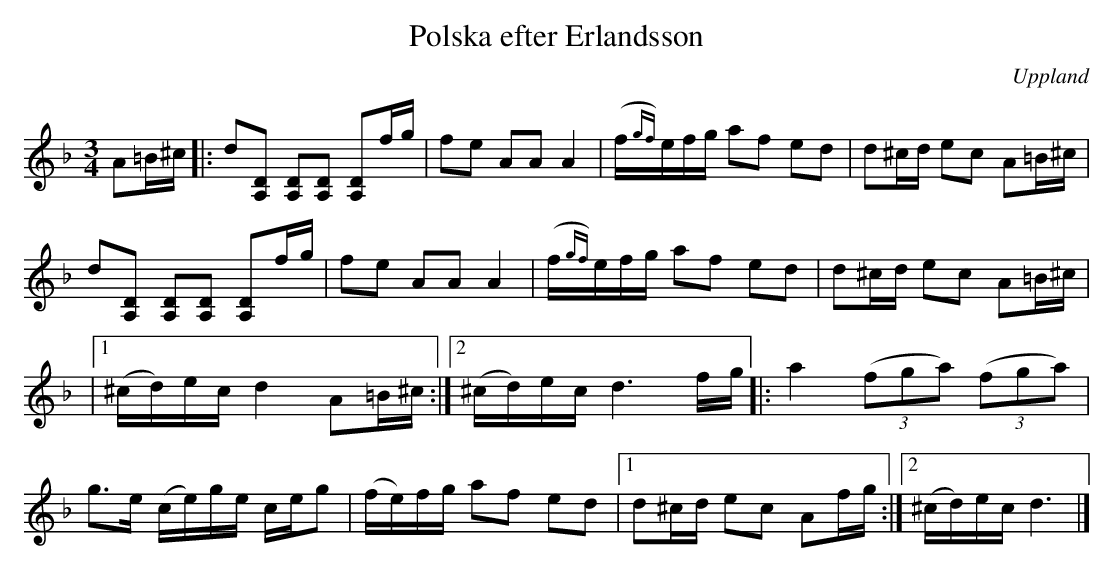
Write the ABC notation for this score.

X:1
T: Polska efter Erlandsson
O: Uppland
M: 3/4
L: 1/16
K: Dm
A2=B^c |: d2[D2A,2] [D2A,2][D2A,2] [A,2D2]fg | f2e2 A2A2 A4 | (f{gf})efg a2f2 e2d2 | d2^cd e2c2 A2=B^c |
          d2[D2A,2] [D2A,2][D2A,2] [A,2D2]fg | f2e2 A2A2 A4 | (f{gf})efg a2f2 e2d2 | d2^cd e2c2 A2=B^c |
|1 (^cd)ec d4 A2=B^c :|2 (^cd)ec d6fg |: a4 ((3f2g2a2) ((3f2g2a2) |
 g2>e2 (ce)ge ceg2 | (fe)fg a2f2 e2d2 |1 d2^cd e2c2 A2fg :|2 (^cd)ec d6 |]
